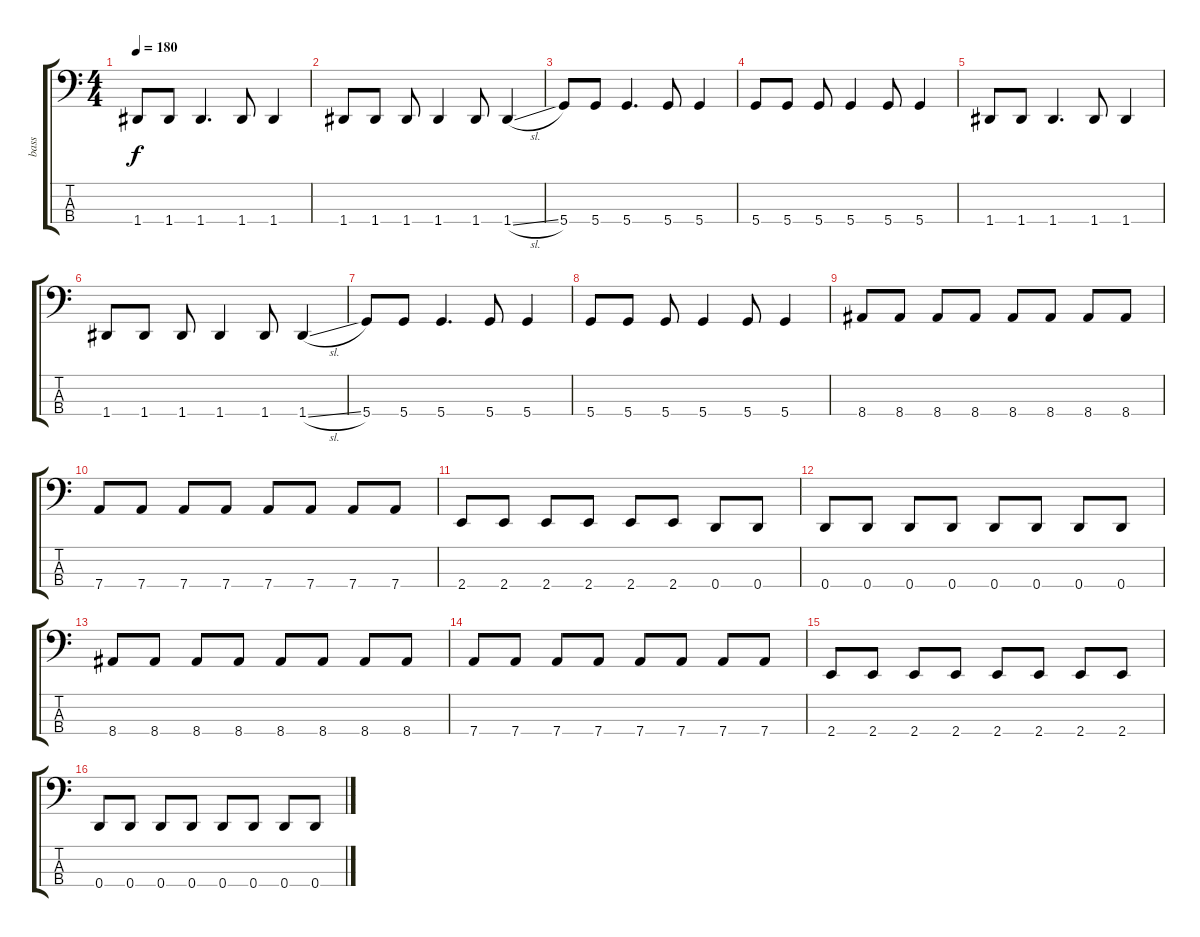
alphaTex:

\track ("bass" "bass") {instrument electricbassfinger}
\staff {score tabs}
\tuning (G2 D2 A1 D1) {hide}
\ts (4 4)
\tempo 180
\clef f4
\ks c
1.4.8{dy f} 1.4.8 1.4.4{d} 1.4.8 1.4.4 |
1.4.8 1.4.8 1.4.8 1.4.4 1.4.8 1.4{sl}.4 |
5.4.8 5.4.8 5.4.4{d} 5.4.8 5.4.4 |
5.4.8 5.4.8 5.4.8 5.4.4 5.4.8 5.4.4 |
1.4.8 1.4.8 1.4.4{d} 1.4.8 1.4.4 |
1.4.8 1.4.8 1.4.8 1.4.4 1.4.8 1.4{sl}.4 |
5.4.8 5.4.8 5.4.4{d} 5.4.8 5.4.4 |
5.4.8 5.4.8 5.4.8 5.4.4 5.4.8 5.4.4 |
8.4.8 8.4.8 8.4.8 8.4.8 8.4.8 8.4.8 8.4.8 8.4.8 |
7.4.8 7.4.8 7.4.8 7.4.8 7.4.8 7.4.8 7.4.8 7.4.8 |
2.4.8 2.4.8 2.4.8 2.4.8 2.4.8 2.4.8 0.4.8 0.4.8 |
0.4.8 0.4.8 0.4.8 0.4.8 0.4.8 0.4.8 0.4.8 0.4.8 |
8.4.8 8.4.8 8.4.8 8.4.8 8.4.8 8.4.8 8.4.8 8.4.8 |
7.4.8 7.4.8 7.4.8 7.4.8 7.4.8 7.4.8 7.4.8 7.4.8 |
2.4.8 2.4.8 2.4.8 2.4.8 2.4.8 2.4.8 2.4.8 2.4.8 |
0.4.8 0.4.8 0.4.8 0.4.8 0.4.8 0.4.8 0.4.8 0.4.8
